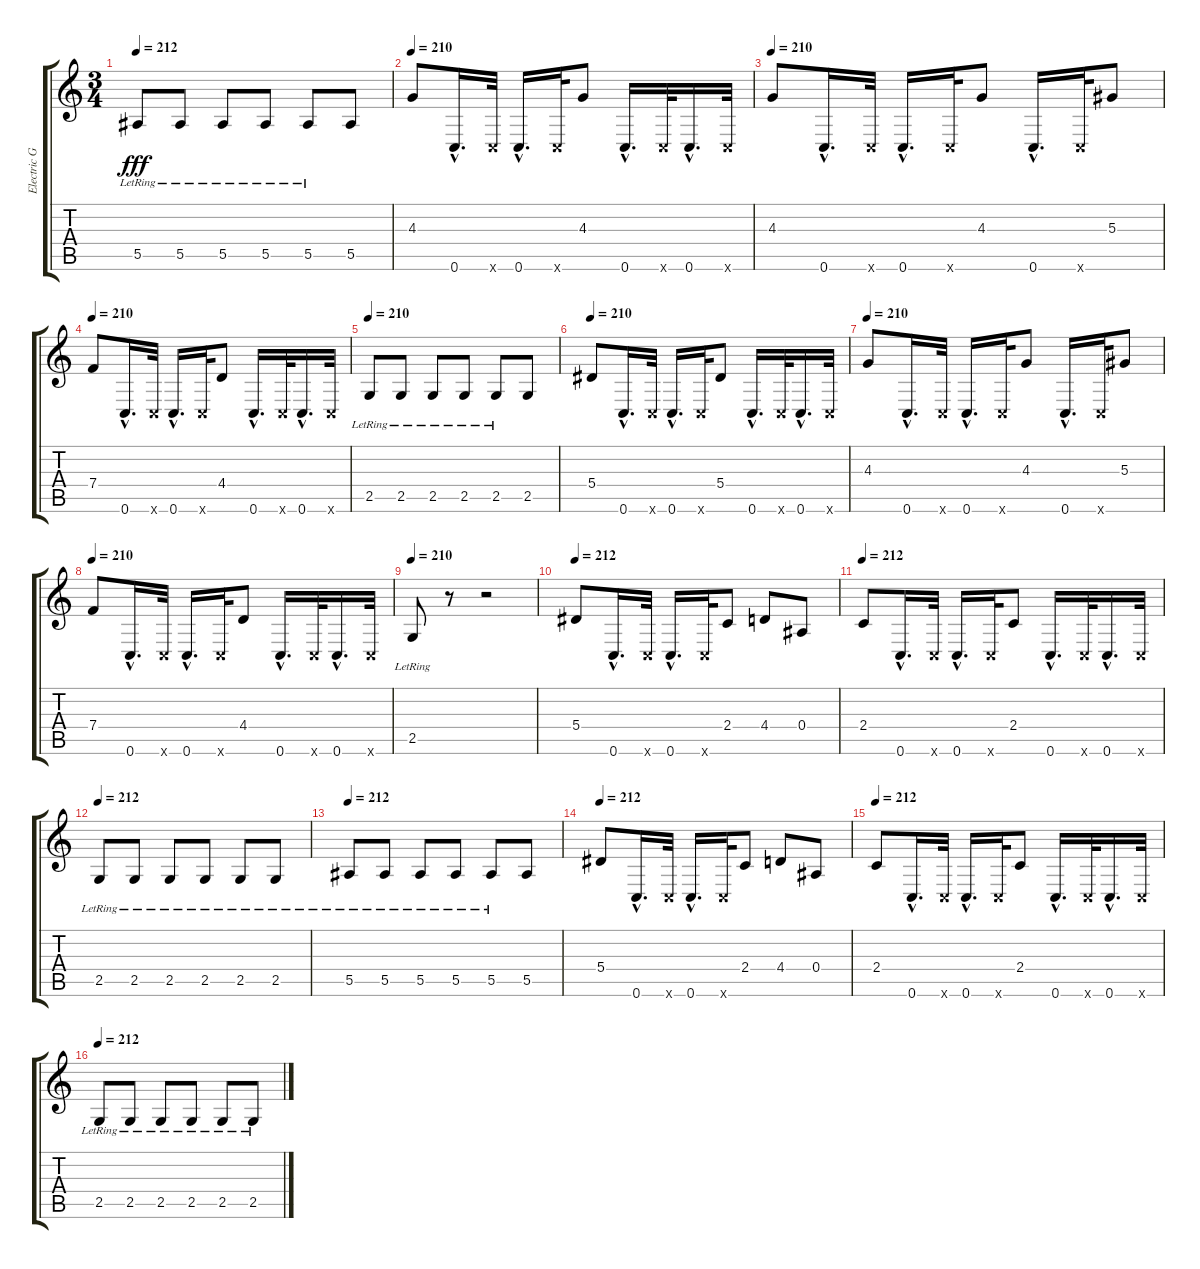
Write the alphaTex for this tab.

\track ("Electric Guitar 1" "Electric G") {instrument distortionguitar}
\staff {score tabs}
\tuning (C4 G3 Eb3 Bb2 F2 C2) {hide}
\ts (3 4)
\tempo 212
\clef g2
\ks c
5.5{lr}.8{dy fff} 5.5{lr}.8 5.5{lr}.8 5.5{lr}.8 5.5{lr}.8 5.5.8 |
\tempo 210
4.3.8 0.6{hac}.16{d} 0.6{x}.32 0.6{hac}.16{d} 0.6{x}.32 4.3.8 0.6{hac}.16{d} 0.6{x}.32 0.6{hac}.16{d} 0.6{x}.32 |
\tempo 210
4.3.8 0.6{hac}.16{d} 0.6{x}.32 0.6{hac}.16{d} 0.6{x}.32 4.3.8 0.6{hac}.16{d} 0.6{x}.32 5.3.8 |
\tempo 210
7.4.8 0.6{hac}.16{d} 0.6{x}.32 0.6{hac}.16{d} 0.6{x}.32 4.4.8 0.6{hac}.16{d} 0.6{x}.32 0.6{hac}.16{d} 0.6{x}.32 |
\tempo 210
2.5{lr}.8 2.5{lr}.8 2.5{lr}.8 2.5{lr}.8 2.5{lr}.8 2.5.8 |
\tempo 210
5.4.8 0.6{hac}.16{d} 0.6{x}.32 0.6{hac}.16{d} 0.6{x}.32 5.4.8 0.6{hac}.16{d} 0.6{x}.32 0.6{hac}.16{d} 0.6{x}.32 |
\tempo 210
4.3.8 0.6{hac}.16{d} 0.6{x}.32 0.6{hac}.16{d} 0.6{x}.32 4.3.8 0.6{hac}.16{d} 0.6{x}.32 5.3.8 |
\tempo 210
7.4.8 0.6{hac}.16{d} 0.6{x}.32 0.6{hac}.16{d} 0.6{x}.32 4.4.8 0.6{hac}.16{d} 0.6{x}.32 0.6{hac}.16{d} 0.6{x}.32 |
\tempo 210
2.5{lr}.8 r.8 r.2 |
\tempo 212
5.4.8 0.6{hac}.16{d} 0.6{x}.32 0.6{hac}.16{d} 0.6{x}.32 2.4.8 4.4.8 0.4.8 |
\tempo 212
2.4.8 0.6{hac}.16{d} 0.6{x}.32 0.6{hac}.16{d} 0.6{x}.32 2.4.8 0.6{hac}.16{d} 0.6{x}.32 0.6{hac}.16{d} 0.6{x}.32 |
\tempo 212
2.5{lr}.8 2.5{lr}.8 2.5{lr}.8 2.5{lr}.8 2.5{lr}.8 2.5{lr}.8 |
\tempo 212
5.5{lr}.8 5.5{lr}.8 5.5{lr}.8 5.5{lr}.8 5.5{lr}.8 5.5.8 |
\tempo 212
5.4.8 0.6{hac}.16{d} 0.6{x}.32 0.6{hac}.16{d} 0.6{x}.32 2.4.8 4.4.8 0.4.8 |
\tempo 212
2.4.8 0.6{hac}.16{d} 0.6{x}.32 0.6{hac}.16{d} 0.6{x}.32 2.4.8 0.6{hac}.16{d} 0.6{x}.32 0.6{hac}.16{d} 0.6{x}.32 |
\tempo 212
2.5{lr}.8 2.5{lr}.8 2.5{lr}.8 2.5{lr}.8 2.5{lr}.8 2.5{lr}.8
